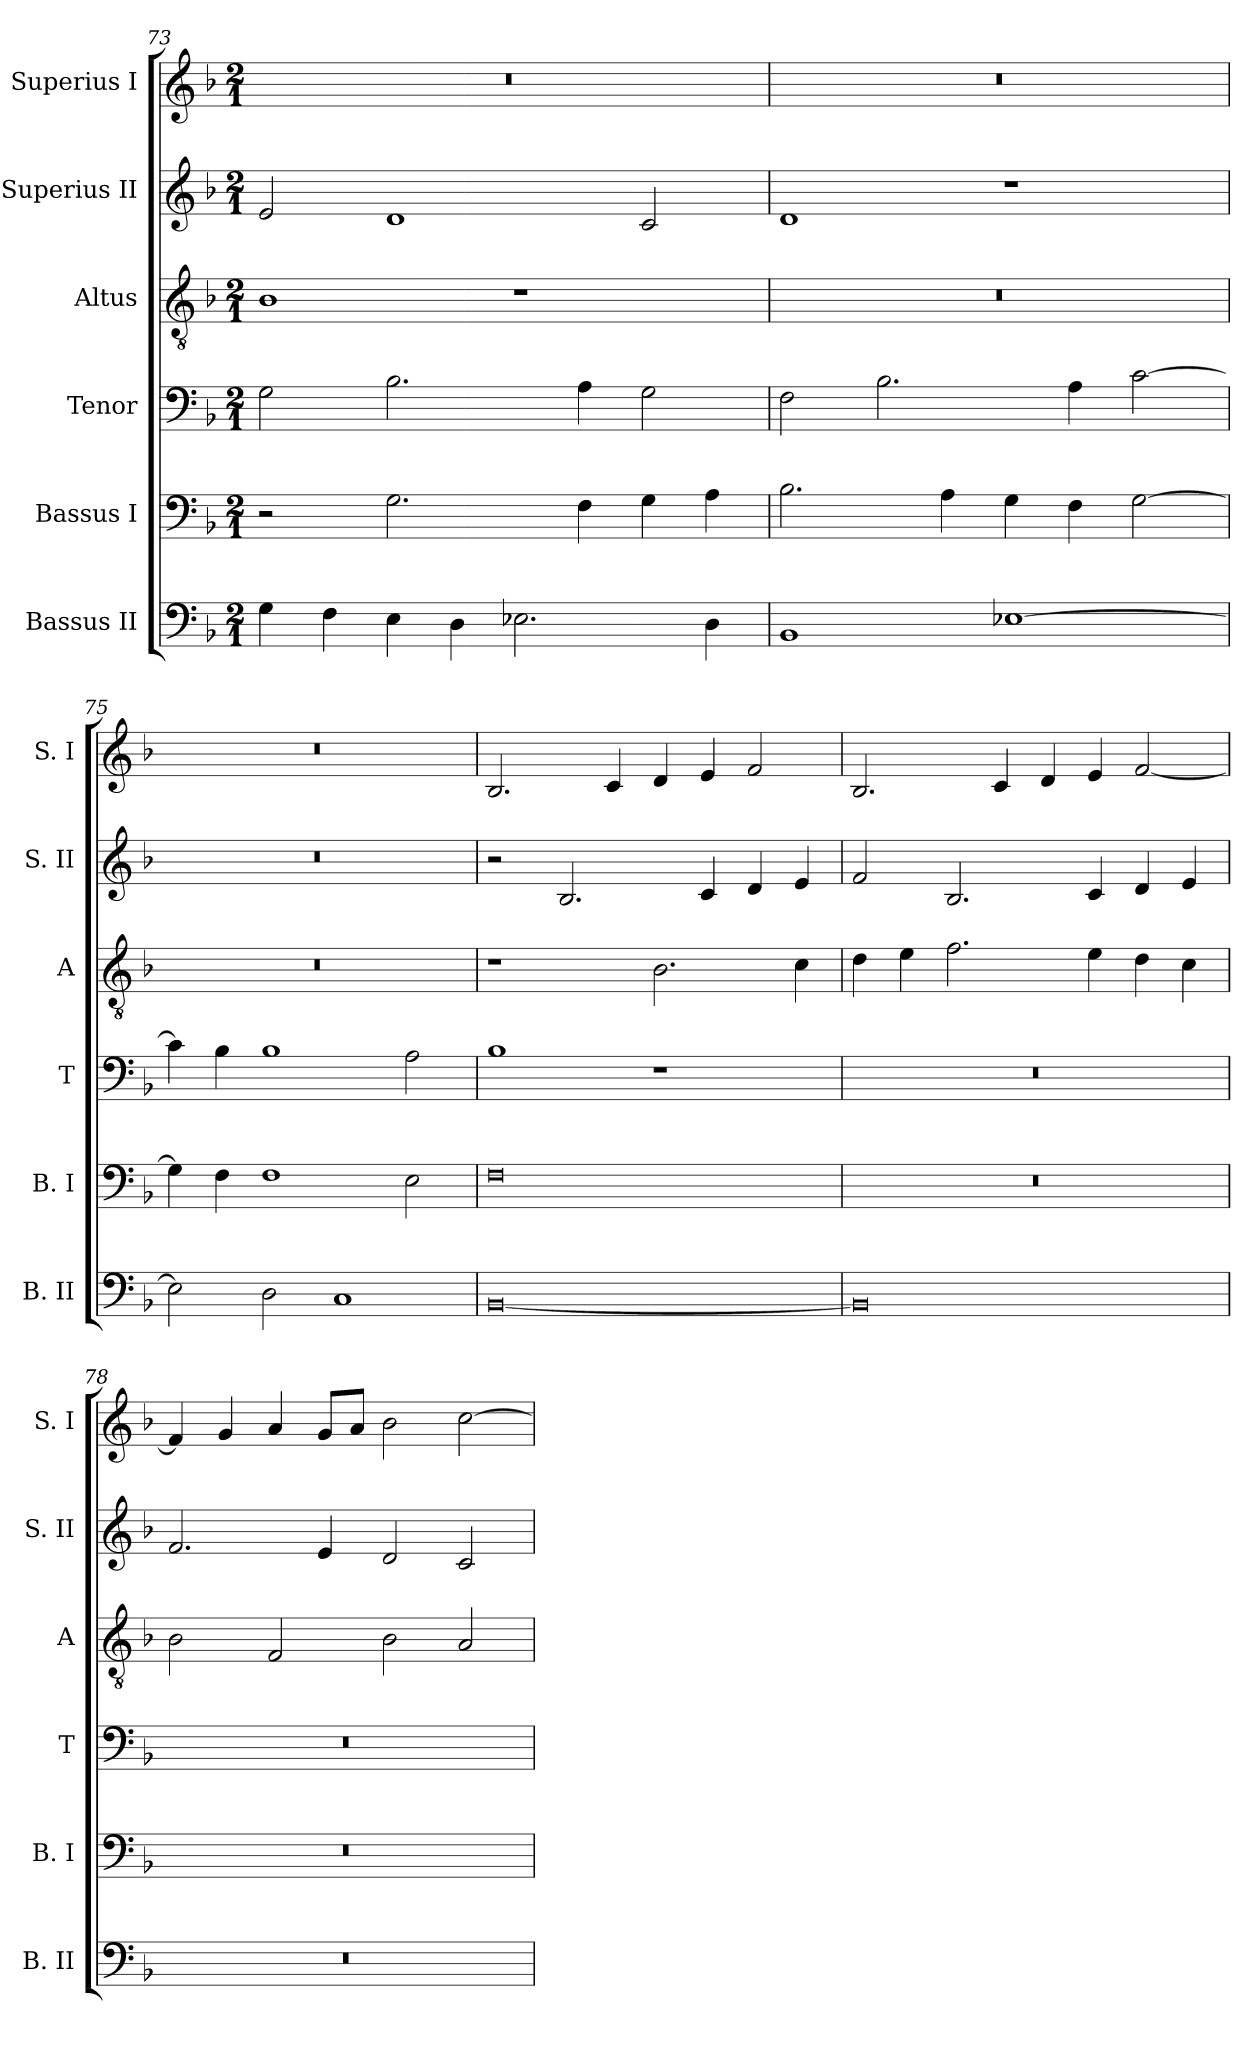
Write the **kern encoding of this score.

**kern	**kern	**kern	**kern	**kern	**kern
*part6	*part5	*part4	*part3	*part2	*part1
*staff6	*staff5	*staff4	*staff3	*staff2	*staff1
*I"Bassus II	*I"Bassus I	*I"Tenor	*I"Altus	*I"Superius II	*I"Superius I
*I'B. II	*I'B. I	*I'T	*I'A	*I'S. II	*I'S. I
*clefF4	*clefF4	*clefF4	*clefGv2	*clefG2	*clefG2
*k[b-]	*k[b-]	*k[b-]	*k[b-]	*k[b-]	*k[b-]
*F:	*F:	*F:	*F:	*F:	*F:
*M2/1	*M2/1	*M2/1	*M2/1	*M2/1	*M2/1
=73	=73	=73	=73	=73	=73
4G	2r	2G	1B-	2e	0r
4F	.	.	.	.	.
4E	2.G	2.B-	.	1d	.
4D	.	.	.	.	.
2.E-X	.	.	1r	.	.
.	4F	4A	.	.	.
.	4G	2G	.	2c	.
4D	4A	.	.	.	.
=74	=74	=74	=74	=74	=74
1BB-	2.B-	2F	0r	1d	0r
.	.	2.B-	.	.	.
.	4A	.	.	.	.
[1E-X	4G	.	.	1r	.
.	4F	4A	.	.	.
.	[2G	[2c	.	.	.
=75	=75	=75	=75	=75	=75
2E-]	4G]	4c]	0r	0r	0r
.	4F	4B-	.	.	.
2D	1F	1B-	.	.	.
1C	.	.	.	.	.
.	2E	2A	.	.	.
=76	=76	=76	=76	=76	=76
[0BB-	0F	1B-	1r	2r	2.B-
.	.	.	.	2.B-	.
.	.	.	.	.	4c
.	.	1r	2.B-	.	4d
.	.	.	.	4c	4e
.	.	.	.	4d	2f
.	.	.	4c	4e	.
=77	=77	=77	=77	=77	=77
0BB-]	0r	0r	4d	2f	2.B-
.	.	.	4e	.	.
.	.	.	2.f	2.B-	.
.	.	.	.	.	4c
.	.	.	.	.	4d
.	.	.	4e	4c	4e
.	.	.	4d	4d	[2f
.	.	.	4c	4e	.
=78	=78	=78	=78	=78	=78
0r	0r	0r	2B-	2.f	4f]
.	.	.	.	.	4g
.	.	.	2F	.	4a
.	.	.	.	4e	8gL
.	.	.	.	.	8aJ
.	.	.	2B-	2d	2b-
.	.	.	2A	2c	[2cc
=	=	=	=	=	=
*-	*-	*-	*-	*-	*-
